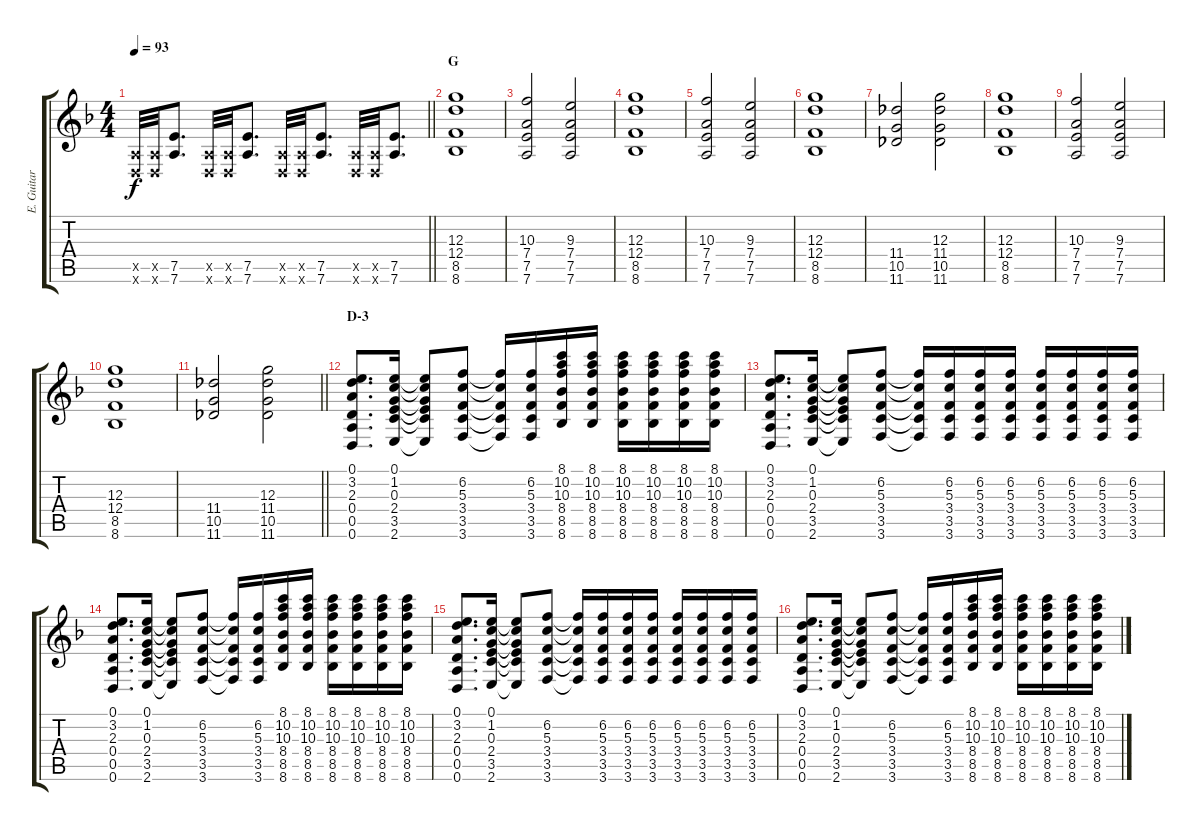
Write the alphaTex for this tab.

\track ("E. Guitar II" "E. Guitar ") {instrument overdrivenguitar}
\staff {score tabs}
\tuning (E4 B3 G3 D3 A2 D2) {hide}
\ts (4 4)
\tempo 93
\clef g2
\barLineRight lightlight
\ks f
(0.5{x} 0.6{x}).32{dy f} (0.5{x} 0.6{x}).32 (7.5 7.6).8{d} (0.5{x} 0.6{x}).32 (0.5{x} 0.6{x}).32 (7.5 7.6).8{d} (0.5{x} 0.6{x}).32 (0.5{x} 0.6{x}).32 (7.5 7.6).8{d} (0.5{x} 0.6{x}).32 (0.5{x} 0.6{x}).32 (7.5 7.6).8{d} |
\section ("" "G")
(12.3 12.4 8.5 8.6).1 |
(10.3 7.4 7.5 7.6).2 (9.3 7.4 7.5 7.6).2 |
(12.3 12.4 8.5 8.6).1 |
(10.3 7.4 7.5 7.6).2 (9.3 7.4 7.5 7.6).2 |
(12.3 12.4 8.5 8.6).1 |
(11.4 10.5 11.6).2 (12.3 11.4 10.5 11.6).2 |
(12.3 12.4 8.5 8.6).1 |
(10.3 7.4 7.5 7.6).2 (9.3 7.4 7.5 7.6).2 |
(12.3 12.4 8.5 8.6).1 |
\barLineRight lightlight
(11.4 10.5 11.6).2 (12.3 11.4 10.5 11.6).2 |
\section ("" "D-3")
(0.1 3.2 2.3 0.4 0.5 0.6).8{d} (0.1 1.2 0.3 2.4 3.5 2.6).16 (0.1{t} 1.2{t} 0.3{t} 2.4{t} 3.5{t} 2.6{t}).8 (6.2 5.3 3.4 3.5 3.6).8 (6.2{t} 5.3{t} 3.4{t} 3.5{t} 3.6{t}).16 (6.2 5.3 3.4 3.5 3.6).16 (8.1 10.2 10.3 8.4 8.5 8.6).16 (8.1 10.2 10.3 8.4 8.5 8.6).16 (8.1 10.2 10.3 8.4 8.5 8.6).16 (8.1 10.2 10.3 8.4 8.5 8.6).16 (8.1 10.2 10.3 8.4 8.5 8.6).16 (8.1 10.2 10.3 8.4 8.5 8.6).16 |
(0.1 3.2 2.3 0.4 0.5 0.6).8{d} (0.1 1.2 0.3 2.4 3.5 2.6).16 (0.1{t} 1.2{t} 0.3{t} 2.4{t} 3.5{t} 2.6{t}).8 (6.2 5.3 3.4 3.5 3.6).8 (6.2{t} 5.3{t} 3.4{t} 3.5{t} 3.6{t}).16 (6.2 5.3 3.4 3.5 3.6).16 (6.2 5.3 3.4 3.5 3.6).16 (6.2 5.3 3.4 3.5 3.6).16 (6.2 5.3 3.4 3.5 3.6).16 (6.2 5.3 3.4 3.5 3.6).16 (6.2 5.3 3.4 3.5 3.6).16 (6.2 5.3 3.4 3.5 3.6).16 |
(0.1 3.2 2.3 0.4 0.5 0.6).8{d} (0.1 1.2 0.3 2.4 3.5 2.6).16 (0.1{t} 1.2{t} 0.3{t} 2.4{t} 3.5{t} 2.6{t}).8 (6.2 5.3 3.4 3.5 3.6).8 (6.2{t} 5.3{t} 3.4{t} 3.5{t} 3.6{t}).16 (6.2 5.3 3.4 3.5 3.6).16 (8.1 10.2 10.3 8.4 8.5 8.6).16 (8.1 10.2 10.3 8.4 8.5 8.6).16 (8.1 10.2 10.3 8.4 8.5 8.6).16 (8.1 10.2 10.3 8.4 8.5 8.6).16 (8.1 10.2 10.3 8.4 8.5 8.6).16 (8.1 10.2 10.3 8.4 8.5 8.6).16 |
(0.1 3.2 2.3 0.4 0.5 0.6).8{d} (0.1 1.2 0.3 2.4 3.5 2.6).16 (0.1{t} 1.2{t} 0.3{t} 2.4{t} 3.5{t} 2.6{t}).8 (6.2 5.3 3.4 3.5 3.6).8 (6.2{t} 5.3{t} 3.4{t} 3.5{t} 3.6{t}).16 (6.2 5.3 3.4 3.5 3.6).16 (6.2 5.3 3.4 3.5 3.6).16 (6.2 5.3 3.4 3.5 3.6).16 (6.2 5.3 3.4 3.5 3.6).16 (6.2 5.3 3.4 3.5 3.6).16 (6.2 5.3 3.4 3.5 3.6).16 (6.2 5.3 3.4 3.5 3.6).16 |
(0.1 3.2 2.3 0.4 0.5 0.6).8{d} (0.1 1.2 0.3 2.4 3.5 2.6).16 (0.1{t} 1.2{t} 0.3{t} 2.4{t} 3.5{t} 2.6{t}).8 (6.2 5.3 3.4 3.5 3.6).8 (6.2{t} 5.3{t} 3.4{t} 3.5{t} 3.6{t}).16 (6.2 5.3 3.4 3.5 3.6).16 (8.1 10.2 10.3 8.4 8.5 8.6).16 (8.1 10.2 10.3 8.4 8.5 8.6).16 (8.1 10.2 10.3 8.4 8.5 8.6).16 (8.1 10.2 10.3 8.4 8.5 8.6).16 (8.1 10.2 10.3 8.4 8.5 8.6).16 (8.1 10.2 10.3 8.4 8.5 8.6).16
